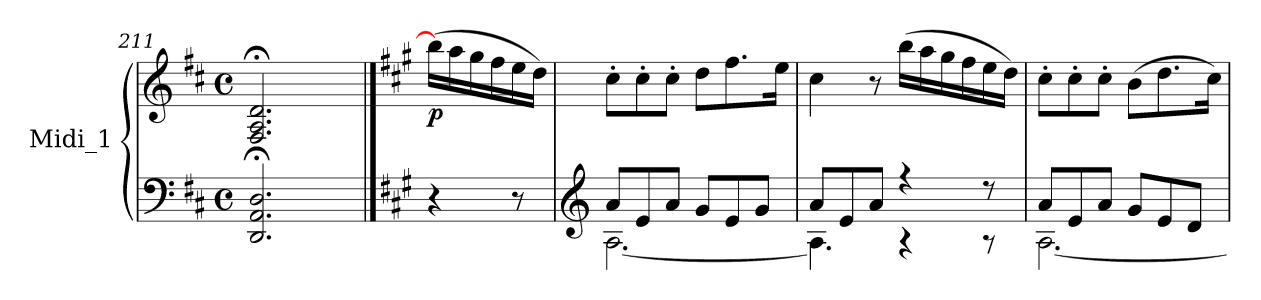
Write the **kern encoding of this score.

**kern	**kern	**dynam
*part1	*part1	*part1
*staff2	*staff1	*staff1/2
*I"Midi_1	*	*
*clefF4	*clefG2	*
*k[f#c#]	*k[f#c#]	*
*D:	*D:	*
*M4/4	*M4/4	*
*met(c)	*met(c)	*
=211	=211	=211
*^	*^	*
2.DD/;< 2.AA/;< 2.D/;<	2ryy	2.F#/;< 2.A/;< 2.d/;<	2ryy	.
.	4ryy	.	4ryy	.
*	*	*v	*v	*
!!LO:LB:g=z
==212	==212	==212	==212
*k[f#c#g#]	*	*k[f#c#g#]	*
*A:	*	*A:	*
*	*	*MM85	*
*	*	*^	*
!	!	!LO:TX:a:B:t=Allegro	!	!
!	!	!	!	!LO:DY:b
*	*	*v	*v	*
4r	4ryy	(>16bb\LL]	p
.	.	16aa\	.
.	.	16gg#\	.
.	.	16ff#\	.
8r	8ryy	16ee\	.
.	.	16dd\JJ)	.
=213	=213	=213	=213
*clefG2	*	*	*
8a/L	[2.A\	8cc#'\L	.
8e/	.	8cc#'\	.
8a/J	.	8cc#'\J	.
8g#/L	.	8dd\L	.
8e/	.	8.ff#\	.
8g#/J	.	.	.
.	.	16ee\Jk	.
=214	=214	=214	=214
8a/L	4.A\]	4cc#\	.
8e/	.	.	.
8a/J	.	8r	.
4r	4r	(>16bb\LL	.
.	.	16aa\	.
.	.	16gg#\	.
.	.	16ff#\	.
8r	8r	16ee\	.
.	.	16dd\JJ)	.
=215	=215	=215	=215
8a/L	[2.A\	8cc#'\L	.
8e/	.	8cc#'\	.
8a/J	.	8cc#'\J	.
8g#/L	.	(>8b\L	.
8e/	.	8.dd\	.
8d/J	.	.	.
.	.	16cc#\Jk)	.
*v	*v	*	*
=	=	=
*-	*-	*-
